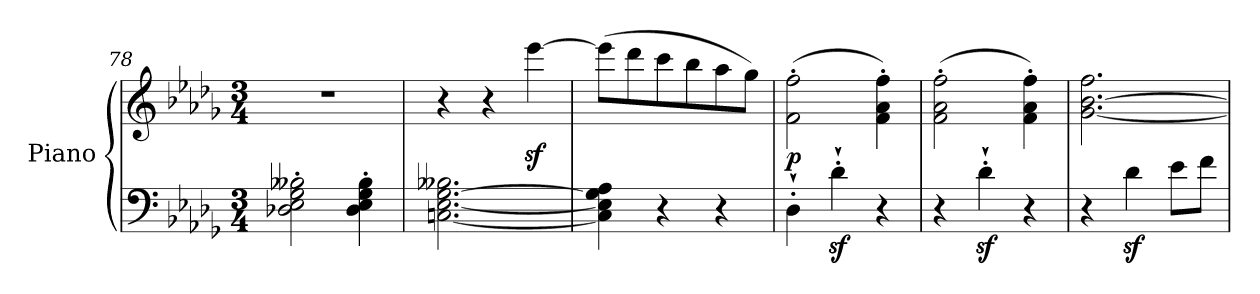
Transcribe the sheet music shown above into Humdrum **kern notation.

**kern	**kern	**dynam
*part1	*part1	*part1
*staff2	*staff1	*staff1/2
*I"Piano	*	*
*I'Pno	*	*
*clefF4	*clefG2	*
*k[b-e-a-d-g-]	*k[b-e-a-d-g-]	*
*D-:	*D-:	*
*M3/4	*M3/4	*
=78	=78	=78
2D-X\' 2E-\' 2G-\' 2B--X\'	2.r	.
4D-\' 4E-\' 4G-\' 4B--\'	.	.
!!LO:LB:g=z
=79	=79	=79
[2.Cn\ [2.E-\ [2.G-\ 2.B--X\	4r	.
.	4r	.
.	[4eee-z<\	.
=80	=80	=80
4C\] 4E-\] 4G-\] 4A-\	(>8eee-\L]	.
.	8ddd-\	.
4r	8ccc\	.
.	8bb-\	.
4r	8aa-\	.
.	8gg-\J)	.
=81	=81	=81
!	!	!LO:DY:b
4D-'`\	(>2f\' 2ff\'	p
4d-z<'`\	.	.
4r	4f\' 4a-\' 4ff\')	.
=82	=82	=82
4r	(>2f\' 2a-\' 2ff\'	.
4d-z<'`\	.	.
4r	4f\' 4a-\' 4ff\')	.
=83	=83	=83
4r	[2.g-\ [2.b-\ 2.ff\	.
4d-z<\	.	.
8e-\L	.	.
8f\J	.	.
=	=	=
*-	*-	*-
